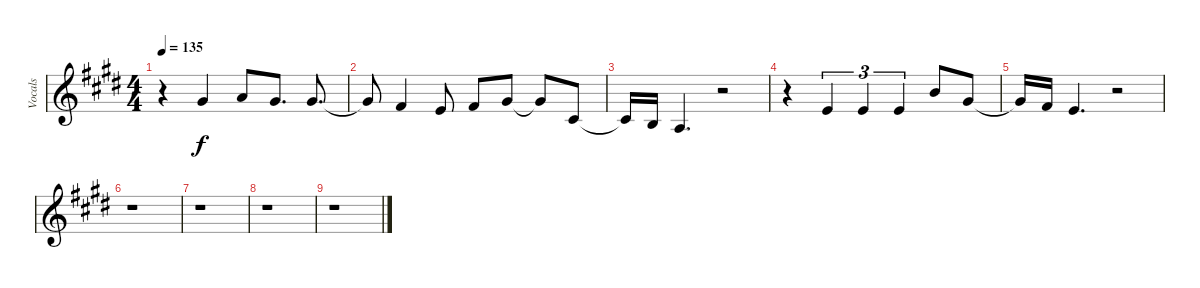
\track ("Vocals" "Vocals") {instrument oboe}
\staff {score}
\tuning (E4 B3 G3 D3 A2 E2) {hide}
\ts (4 4)
\tempo 135
\clef g2
\ks c#minor
r.4{dy f} 4.1.4 5.1.8 4.1.8{d} 4.1.8{d} |
4.1{t}.8 2.1.4 0.1.8 2.1.8 4.1.8 4.1{t}.8 2.2.8 |
2.2{t}.16 0.2.16 2.3.4{d} r.2 |
r.4 5.2.4{tu (3 2)} 5.2.4{tu (3 2)} 5.2.4{tu (3 2)} 7.1.8 9.2.8 |
9.2{t}.16 7.2.16 9.3.4{d} r.2 |
r.1 |
r.1 |
r.1 |
r.1
